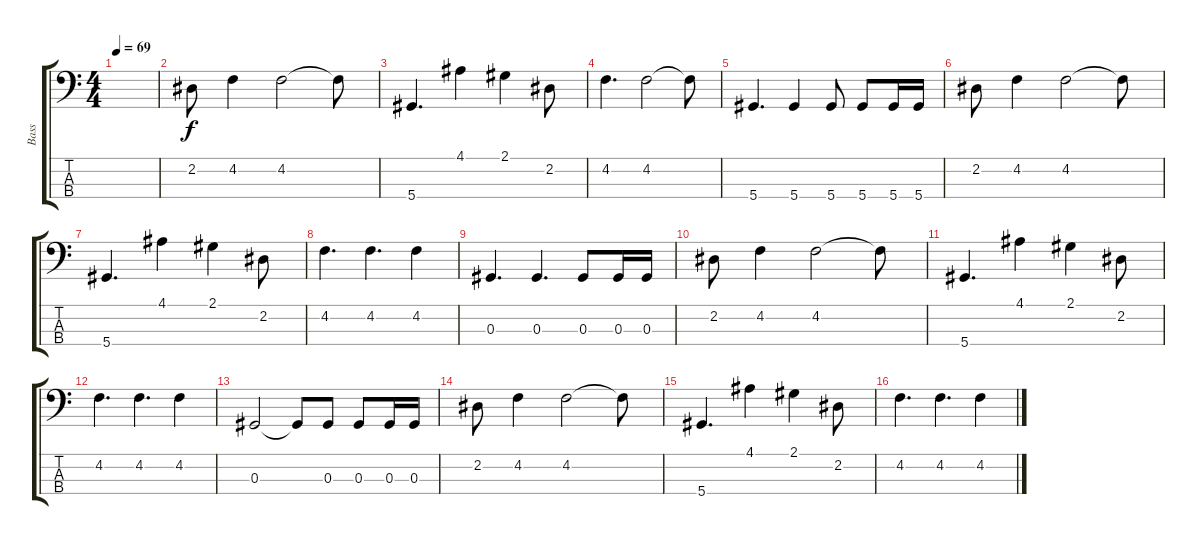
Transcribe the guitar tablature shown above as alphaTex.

\track ("Bass" "Bass") {instrument electricbasspick}
\staff {score tabs}
\tuning (Gb2 Db2 Ab1 Eb1) {hide}
\ts (4 4)
\tempo 69
\clef f4
\ks c
|
2.2.8 4.2.4 4.2.2 4.2{t}.8 |
5.4.4{d} 4.1.4 2.1.4 2.2.8 |
4.2.4{d} 4.2.2 4.2{t}.8 |
5.4.4{d} 5.4.4 5.4.8 5.4.8 5.4.16 5.4.16 |
2.2.8 4.2.4 4.2.2 4.2{t}.8 |
5.4.4{d} 4.1.4 2.1.4 2.2.8 |
4.2.4{d} 4.2.4{d} 4.2.4 |
0.3.4{d} 0.3.4{d} 0.3.8 0.3.16 0.3.16 |
2.2.8 4.2.4 4.2.2 4.2{t}.8 |
5.4.4{d} 4.1.4 2.1.4 2.2.8 |
4.2.4{d} 4.2.4{d} 4.2.4 |
0.3.2 0.3{t}.8 0.3.8 0.3.8 0.3.16 0.3.16 |
2.2.8 4.2.4 4.2.2 4.2{t}.8 |
5.4.4{d} 4.1.4 2.1.4 2.2.8 |
4.2.4{d} 4.2.4{d} 4.2.4
